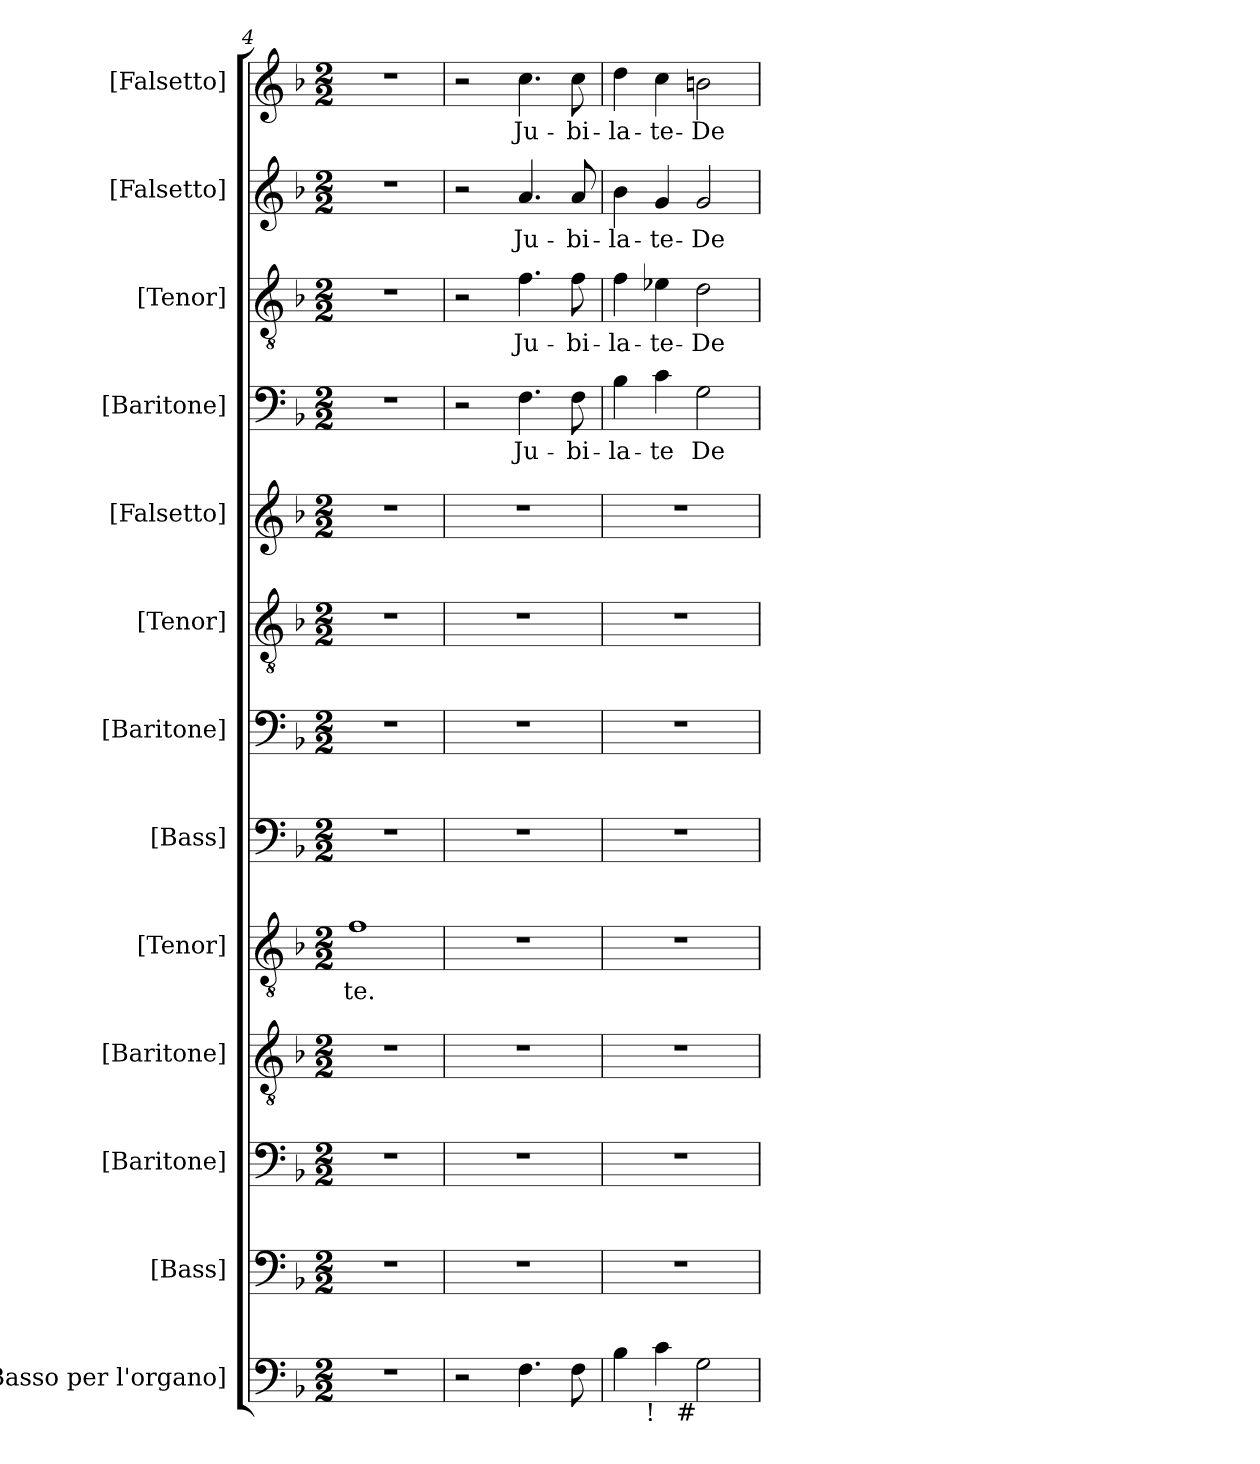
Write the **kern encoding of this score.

**kern	**kern	**kern	**kern	**kern	**text	**kern	**kern	**kern	**kern	**kern	**text	**kern	**text	**kern	**text	**kern	**text
*part13	*part12	*part11	*part10	*part9	*part9	*part8	*part7	*part6	*part5	*part4	*part4	*part3	*part3	*part2	*part2	*part1	*part1
*staff13	*staff12	*staff11	*staff10	*staff9	*staff9	*staff8	*staff7	*staff6	*staff5	*staff4	*staff4	*staff3	*staff3	*staff2	*staff2	*staff1	*staff1
*I"[Basso per l'organo]	*I"[Bass]	*I"[Baritone]	*I"[Baritone]	*I"[Tenor]	*	*I"[Bass]	*I"[Baritone]	*I"[Tenor]	*I"[Falsetto]	*I"[Baritone]	*	*I"[Tenor]	*	*I"[Falsetto]	*	*I"[Falsetto]	*
*	*I'B.	*I'Bar.	*I'Bar.	*I'T.	*	*I'B.	*I'Bar.	*I'T.	*I'A.	*I'Bar.	*	*I'T.	*	*I'A.	*	*I'A.	*
*clefF4	*clefF4	*clefF4	*clefGv2	*clefGv2	*	*clefF4	*clefF4	*clefGv2	*clefG2	*clefF4	*	*clefGv2	*	*clefG2	*	*clefG2	*
*	*	*	*ITrd7c12	*ITrd7c12	*	*	*	*ITrd7c12	*	*	*	*ITrd7c12	*	*	*	*	*
*k[b-]	*k[b-]	*k[b-]	*k[b-]	*k[b-]	*	*k[b-]	*k[b-]	*k[b-]	*k[b-]	*k[b-]	*	*k[b-]	*	*k[b-]	*	*k[b-]	*
*F:	*F:	*F:	*F:	*F:	*	*F:	*F:	*F:	*F:	*F:	*	*F:	*	*F:	*	*F:	*
*M2/2	*M2/2	*M2/2	*M2/2	*M2/2	*	*M2/2	*M2/2	*M2/2	*M2/2	*M2/2	*	*M2/2	*	*M2/2	*	*M2/2	*
=4	=4	=4	=4	=4	=4	=4	=4	=4	=4	=4	=4	=4	=4	=4	=4	=4	=4
!	!	!	!	!	!LO:LY:b:color=#000000	!	!	!	!	!	!	!	!	!	!	!	!
1r	1r	1r	1r	1Fi	-te.-	1r	1r	1r	1r	1r	.	1r	.	1r	.	1r	.
=5	=5	=5	=5	=5	=5	=5	=5	=5	=5	=5	=5	=5	=5	=5	=5	=5	=5
2r	1r	1r	1r	1r	.	1r	1r	1r	1r	2r	.	2r	.	2r	.	2r	.
!	!	!	!	!	!	!	!	!	!	!	!LO:LY:b:color=#000000	!	!	!	!	!	!
!	!	!	!	!	!	!	!	!	!	!	!	!	!LO:LY:b:color=#000000	!	!	!	!
!	!	!	!	!	!	!	!	!	!	!	!	!	!	!	!LO:LY:b:color=#000000	!	!
!	!	!	!	!	!	!	!	!	!	!	!	!	!	!	!	!	!LO:LY:b:color=#000000
4.Fi\	.	.	.	.	.	.	.	.	.	4.Fi\	-Ju-	4.Fi\	Ju--	4.ai/	Ju--	4.cci\	Ju--
!	!	!	!	!	!	!	!	!	!	!	!LO:LY:b:color=#000000	!	!	!	!	!	!
!	!	!	!	!	!	!	!	!	!	!	!	!	!LO:LY:b:color=#000000	!	!	!	!
!	!	!	!	!	!	!	!	!	!	!	!	!	!	!	!LO:LY:b:color=#000000	!	!
!	!	!	!	!	!	!	!	!	!	!	!	!	!	!	!	!	!LO:LY:b:color=#000000
8Fi\	.	.	.	.	.	.	.	.	.	8Fi\	-bi-	8Fi\	-bi--	8ai/	-bi--	8cci\	-bi--
=6	=6	=6	=6	=6	=6	=6	=6	=6	=6	=6	=6	=6	=6	=6	=6	=6	=6
!	!	!	!	!	!	!	!	!	!	!	!LO:LY:b:color=#000000	!	!	!	!	!	!
!	!	!	!	!	!	!	!	!	!	!	!	!	!LO:LY:b:color=#000000	!	!	!	!
!	!	!	!	!	!	!	!	!	!	!	!	!	!	!	!LO:LY:b:color=#000000	!	!
!	!	!	!	!	!	!	!	!	!	!	!	!	!	!	!	!	!LO:LY:b:color=#000000
4B-i\	1r	1r	1r	1r	.	1r	1r	1r	1r	4B-i\	-la-	4Fi\	-la--	4b-i\	-la--	4ddi\	-la--
!	!	!	!	!	!	!	!	!	!	!	!LO:LY:b:color=#000000	!	!	!	!	!	!
!	!	!	!	!	!	!	!	!	!	!	!	!	!LO:LY:b:color=#000000	!	!	!	!
!	!	!	!	!	!	!	!	!	!	!	!	!	!	!	!LO:LY:b:color=#000000	!	!
!LO:TX:b:rj:t=!	!	!	!	!	!	!	!	!	!	!	!	!	!	!	!	!	!
!	!	!	!	!	!	!	!	!	!	!	!	!	!	!	!	!	!LO:LY:b:color=#000000
4ci\	.	.	.	.	.	.	.	.	.	4ci\	-te	4E-Xi\	-te-	4gi/	-te-	4cci\	-te-
!	!	!	!	!	!	!	!	!	!	!	!LO:LY:b:color=#000000	!	!	!	!	!	!
!	!	!	!	!	!	!	!	!	!	!	!	!	!LO:LY:b:color=#000000	!	!	!	!
!	!	!	!	!	!	!	!	!	!	!	!	!	!	!	!LO:LY:b:color=#000000	!	!
!LO:TX:b:rj:t=#	!	!	!	!	!	!	!	!	!	!	!	!	!	!	!	!	!
!	!	!	!	!	!	!	!	!	!	!	!	!	!	!	!	!	!LO:LY:b:color=#000000
2Gi\	.	.	.	.	.	.	.	.	.	2Gi\	De-	2Di\	-De--	2gi/	-De--	2bni\	-De--
=	=	=	=	=	=	=	=	=	=	=	=	=	=	=	=	=	=
*-	*-	*-	*-	*-	*-	*-	*-	*-	*-	*-	*-	*-	*-	*-	*-	*-	*-
